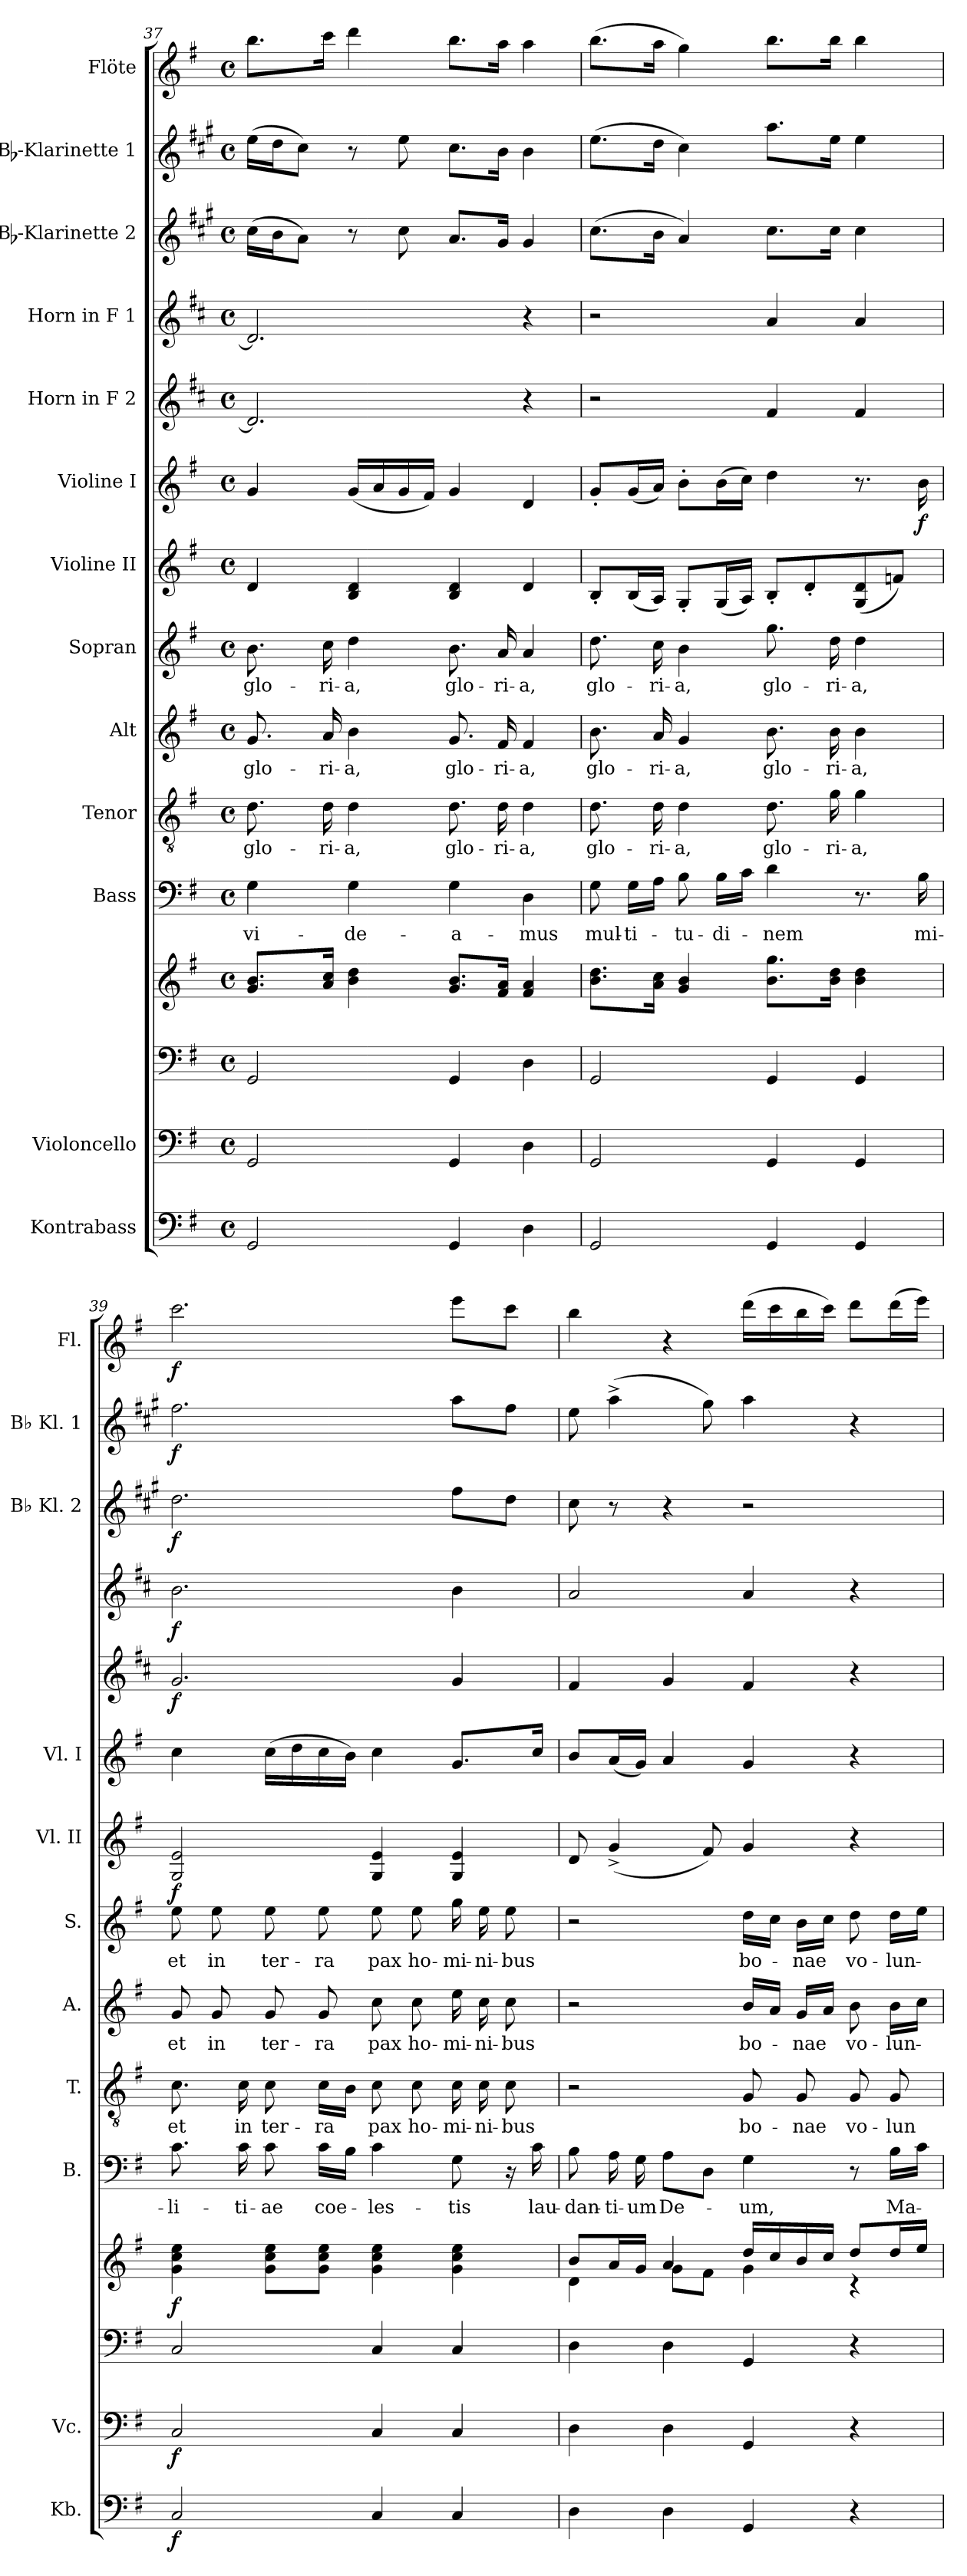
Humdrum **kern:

**kern	**dynam	**kern	**dynam	**kern	**kern	**dynam	**kern	**text	**kern	**text	**kern	**text	**kern	**text	**kern	**dynam	**kern	**dynam	**kern	**dynam	**kern	**dynam	**kern	**dynam	**kern	**dynam	**kern	**dynam
*part14	*part14	*part13	*part13	*part12	*part12	*part12	*part11	*part11	*part10	*part10	*part9	*part9	*part8	*part8	*part7	*part7	*part6	*part6	*part5	*part5	*part4	*part4	*part3	*part3	*part2	*part2	*part1	*part1
*staff15	*staff15	*staff14	*staff14	*staff13	*staff12	*staff12/13	*staff11	*staff11	*staff10	*staff10	*staff9	*staff9	*staff8	*staff8	*staff7	*staff7	*staff6	*staff6	*staff5	*staff5	*staff4	*staff4	*staff3	*staff3	*staff2	*staff2	*staff1	*staff1
*I"Kontrabass	*	*I"Violoncello	*	*	*	*	*I"Bass	*	*I"Tenor	*	*I"Alt	*	*I"Sopran	*	*I"Violine II	*	*I"Violine I	*	*I"Horn in F 2	*	*I"Horn in F 1	*	*I"Bb-Klarinette 2	*	*I"Bb-Klarinette 1	*	*I"Flöte	*
*I'Kb.	*	*I'Vc.	*	*	*	*	*I'B.	*	*I'T.	*	*I'A.	*	*I'S.	*	*I'Vl. II	*	*I'Vl. I	*	*	*	*	*	*I'Bb Kl. 2	*	*I'Bb Kl. 1	*	*I'Fl.	*
*clefF4	*	*clefF4	*	*clefF4	*clefG2	*	*clefF4	*	*clefGv2	*	*clefG2	*	*clefG2	*	*clefG2	*	*clefG2	*	*clefG2	*	*clefG2	*	*clefG2	*	*clefG2	*	*clefG2	*
*ITrd7c12	*	*	*	*	*	*	*	*	*	*	*	*	*	*	*	*	*	*	*ITrd4c7	*	*ITrd4c7	*	*ITrd1c2	*	*ITrd1c2	*	*	*
*k[f#]	*	*k[f#]	*	*k[f#]	*k[f#]	*	*k[f#]	*	*k[f#]	*	*k[f#]	*	*k[f#]	*	*k[f#]	*	*k[f#]	*	*k[f#]	*	*k[f#]	*	*k[f#]	*	*k[f#]	*	*k[f#]	*
*G:	*	*G:	*	*G:	*G:	*	*G:	*	*G:	*	*G:	*	*G:	*	*G:	*	*G:	*	*G:	*	*G:	*	*G:	*	*G:	*	*G:	*
*M4/4	*	*M4/4	*	*M4/4	*M4/4	*	*M4/4	*	*M4/4	*	*M4/4	*	*M4/4	*	*M4/4	*	*M4/4	*	*M4/4	*	*M4/4	*	*M4/4	*	*M4/4	*	*M4/4	*
*met(c)	*	*met(c)	*	*met(c)	*met(c)	*	*met(c)	*	*met(c)	*	*met(c)	*	*met(c)	*	*met(c)	*	*met(c)	*	*met(c)	*	*met(c)	*	*met(c)	*	*met(c)	*	*met(c)	*
=37	=37	=37	=37	=37	=37	=37	=37	=37	=37	=37	=37	=37	=37	=37	=37	=37	=37	=37	=37	=37	=37	=37	=37	=37	=37	=37	=37	=37
!	!	!	!	!	!	!	!	!LO:LY:b	!	!LO:LY:b	!	!LO:LY:b	!	!LO:LY:b	!	!	!	!	!	!	!	!	!	!	!	!	!	!
2GGG/	.	2GG/	.	2GG/	8.g/ 8.b/L	.	4G\	vi-	8.d\	glo-	8.g/	glo-	8.b\	glo-	4d/	.	4g/	.	2.G/]	.	2.G/]	.	(>16b\LL	.	(>16dd\LL	.	8.bb\L	.
.	.	.	.	.	.	.	.	.	.	.	.	.	.	.	.	.	.	.	.	.	.	.	16a\J	.	16cc\J	.	.	.
.	.	.	.	.	.	.	.	.	.	.	.	.	.	.	.	.	.	.	.	.	.	.	8g\J)	.	8b\J)	.	.	.
!	!	!	!	!	!	!	!	!	!	!LO:LY:b	!	!LO:LY:b	!	!LO:LY:b	!	!	!	!	!	!	!	!	!	!	!	!	!	!
.	.	.	.	.	16a/ 16cc/Jk	.	.	.	16d\	-ri-	16a/	-ri-	16cc\	-ri-	.	.	.	.	.	.	.	.	.	.	.	.	16ccc\Jk	.
!	!	!	!	!	!	!	!	!LO:LY:b	!	!LO:LY:b	!	!LO:LY:b	!	!LO:LY:b	!	!	!	!	!	!	!	!	!	!	!	!	!	!
.	.	.	.	.	4b\ 4dd\	.	4G\	-de-	4d\	-a,	4b\	-a,	4dd\	-a,	4B/ 4d/	.	(<16g/LL	.	.	.	.	.	8r	.	8r	.	4ddd\	.
.	.	.	.	.	.	.	.	.	.	.	.	.	.	.	.	.	16a/	.	.	.	.	.	.	.	.	.	.	.
.	.	.	.	.	.	.	.	.	.	.	.	.	.	.	.	.	16g/	.	.	.	.	.	8b\	.	8dd\	.	.	.
.	.	.	.	.	.	.	.	.	.	.	.	.	.	.	.	.	16f#/JJ)	.	.	.	.	.	.	.	.	.	.	.
!	!	!	!	!	!	!	!	!LO:LY:b	!	!LO:LY:b	!	!LO:LY:b	!	!LO:LY:b	!	!	!	!	!	!	!	!	!	!	!	!	!	!
4GGG/	.	4GG/	.	4GG/	8.g/ 8.b/L	.	4G\	-a-	8.d\	glo-	8.g/	glo-	8.b\	glo-	4B/ 4d/	.	4g/	.	.	.	.	.	8.g/L	.	8.b\L	.	8.bb\L	.
!	!	!	!	!	!	!	!	!	!	!LO:LY:b	!	!LO:LY:b	!	!LO:LY:b	!	!	!	!	!	!	!	!	!	!	!	!	!	!
.	.	.	.	.	16f#/ 16a/Jk	.	.	.	16d\	-ri-	16f#/	-ri-	16a/	-ri-	.	.	.	.	.	.	.	.	16f#/Jk	.	16a\Jk	.	16aa\Jk	.
!	!	!	!	!	!	!	!	!LO:LY:b	!	!LO:LY:b	!	!LO:LY:b	!	!LO:LY:b	!	!	!	!	!	!	!	!	!	!	!	!	!	!
4DD\	.	4D\	.	4D\	4f#/ 4a/	.	4D\	-mus	4d\	-a,	4f#/	-a,	4a/	-a,	4d/	.	4d/	.	4r	.	4r	.	4f#/	.	4a\	.	4aa\	.
=38	=38	=38	=38	=38	=38	=38	=38	=38	=38	=38	=38	=38	=38	=38	=38	=38	=38	=38	=38	=38	=38	=38	=38	=38	=38	=38	=38	=38
!	!	!	!	!	!	!	!	!LO:LY:b	!	!LO:LY:b	!	!LO:LY:b	!	!LO:LY:b	!	!	!	!	!	!	!	!	!	!	!	!	!	!
2GGG/	.	2GG/	.	2GG/	8.b\ 8.dd\L	.	8G\	mul-	8.d\	glo-	8.b\	glo-	8.dd\	glo-	8B'</L	.	8g'</L	.	2r	.	2r	.	(>8.b\L	.	(>8.dd\L	.	(>8.bb\L	.
!	!	!	!	!	!	!	!	!LO:LY:b	!	!	!	!	!	!	!	!	!	!	!	!	!	!	!	!	!	!	!	!
.	.	.	.	.	.	.	16G\LL	-ti-	.	.	.	.	.	.	(<16B/L	.	(<16g/L	.	.	.	.	.	.	.	.	.	.	.
!	!	!	!	!	!	!	!	!	!	!LO:LY:b	!	!LO:LY:b	!	!LO:LY:b	!	!	!	!	!	!	!	!	!	!	!	!	!	!
.	.	.	.	.	16a\ 16cc\Jk	.	16A\JJ	.	16d\	-ri-	16a/	-ri-	16cc\	-ri-	16A/JJ)	.	16a/JJ)	.	.	.	.	.	16a\Jk	.	16cc\Jk	.	16aa\Jk	.
!	!	!	!	!	!	!	!	!LO:LY:b	!	!LO:LY:b	!	!LO:LY:b	!	!LO:LY:b	!	!	!	!	!	!	!	!	!	!	!	!	!	!
.	.	.	.	.	4g/ 4b/	.	8B\	-tu-	4d\	-a,	4g/	-a,	4b\	-a,	8G'</L	.	8b'>\L	.	.	.	.	.	4g/)	.	4b\)	.	4gg\)	.
!	!	!	!	!	!	!	!	!LO:LY:b	!	!	!	!	!	!	!	!	!	!	!	!	!	!	!	!	!	!	!	!
.	.	.	.	.	.	.	16B\LL	-di-	.	.	.	.	.	.	(<16G/L	.	(>16b\L	.	.	.	.	.	.	.	.	.	.	.
.	.	.	.	.	.	.	16c\JJ	.	.	.	.	.	.	.	16A/JJ)	.	16cc\JJ)	.	.	.	.	.	.	.	.	.	.	.
!	!	!	!	!	!	!	!	!LO:LY:b	!	!LO:LY:b	!	!LO:LY:b	!	!LO:LY:b	!	!	!	!	!	!	!	!	!	!	!	!	!	!
4GGG/	.	4GG/	.	4GG/	8.b\ 8.gg\L	.	4d\	-nem	8.d\	glo-	8.b\	glo-	8.gg\	glo-	8B'</L	.	4dd\	.	4B/	.	4d/	.	8.b\L	.	8.gg\L	.	8.bb\L	.
.	.	.	.	.	.	.	.	.	.	.	.	.	.	.	8d'</	.	.	.	.	.	.	.	.	.	.	.	.	.
!	!	!	!	!	!	!	!	!	!	!LO:LY:b	!	!LO:LY:b	!	!LO:LY:b	!	!	!	!	!	!	!	!	!	!	!	!	!	!
.	.	.	.	.	16b\ 16dd\Jk	.	.	.	16g\	-ri-	16b\	-ri-	16dd\	-ri-	.	.	.	.	.	.	.	.	16b\Jk	.	16dd\Jk	.	16bb\Jk	.
!	!	!	!	!	!	!	!	!	!	!LO:LY:b	!	!LO:LY:b	!	!LO:LY:b	!	!	!	!	!	!	!	!	!	!	!	!	!	!
4GGG/	.	4GG/	.	4GG/	4b\ 4dd\	.	8.r	.	4g\	-a,	4b\	-a,	4dd\	-a,	(<8G/ 8d/	.	8.r	.	4B/	.	4d/	.	4b\	.	4dd\	.	4bb\	.
.	.	.	.	.	.	.	.	.	.	.	.	.	.	.	8fn/J)	.	.	.	.	.	.	.	.	.	.	.	.	.
!	!	!	!	!	!	!	!	!LO:LY:b	!	!	!	!	!	!	!	!	!	!LO:DY:b	!	!	!	!	!	!	!	!	!	!
.	.	.	.	.	.	.	16B\	mi-	.	.	.	.	.	.	.	.	16b\	f	.	.	.	.	.	.	.	.	.	.
!!LO:PB:g=z
=39	=39	=39	=39	=39	=39	=39	=39	=39	=39	=39	=39	=39	=39	=39	=39	=39	=39	=39	=39	=39	=39	=39	=39	=39	=39	=39	=39	=39
!	!LO:DY:b	!	!LO:DY:b	!	!	!LO:DY:b	!	!LO:LY:b	!	!LO:LY:b	!	!LO:LY:b	!	!LO:LY:b	!	!LO:DY:b	!	!	!	!LO:DY:b	!	!LO:DY:b	!	!LO:DY:b	!	!LO:DY:b	!	!LO:DY:b
2CC/	f	2C/	f	2C/	4g\ 4cc\ 4ee\	f	8.c\	-li-	8.c\	et	8g/	et	8ee\	et	2G/ 2e/	f	4cc\	.	2.c/	f	2.e\	f	2.cc\	f	2.ee\	f	2.ccc\	f
!	!	!	!	!	!	!	!	!	!	!	!	!LO:LY:b	!	!LO:LY:b	!	!	!	!	!	!	!	!	!	!	!	!	!	!
.	.	.	.	.	.	.	.	.	.	.	8g/	in	8ee\	in	.	.	.	.	.	.	.	.	.	.	.	.	.	.
!	!	!	!	!	!	!	!	!LO:LY:b	!	!LO:LY:b	!	!	!	!	!	!	!	!	!	!	!	!	!	!	!	!	!	!
.	.	.	.	.	.	.	16c\	-ti-	16c\	in	.	.	.	.	.	.	.	.	.	.	.	.	.	.	.	.	.	.
!	!	!	!	!	!	!	!	!LO:LY:b	!	!LO:LY:b	!	!LO:LY:b	!	!LO:LY:b	!	!	!	!	!	!	!	!	!	!	!	!	!	!
.	.	.	.	.	8g\ 8cc\ 8ee\L	.	8c\	-ae	8c\	ter-	8g/	ter-	8ee\	ter-	.	.	(>16cc\LL	.	.	.	.	.	.	.	.	.	.	.
.	.	.	.	.	.	.	.	.	.	.	.	.	.	.	.	.	16dd\	.	.	.	.	.	.	.	.	.	.	.
!	!	!	!	!	!	!	!	!LO:LY:b	!	!LO:LY:b	!	!LO:LY:b	!	!LO:LY:b	!	!	!	!	!	!	!	!	!	!	!	!	!	!
.	.	.	.	.	8g\ 8cc\ 8ee\J	.	16c\LL	coe-	16c\LL	-ra	8g/	-ra	8ee\	-ra	.	.	16cc\	.	.	.	.	.	.	.	.	.	.	.
.	.	.	.	.	.	.	16B\JJ	.	16B\JJ	.	.	.	.	.	.	.	16b\JJ)	.	.	.	.	.	.	.	.	.	.	.
!	!	!	!	!	!	!	!	!LO:LY:b	!	!LO:LY:b	!	!LO:LY:b	!	!LO:LY:b	!	!	!	!	!	!	!	!	!	!	!	!	!	!
4CC/	.	4C/	.	4C/	4g\ 4cc\ 4ee\	.	4c\	-les-	8c\	pax	8cc\	pax	8ee\	pax	4G/ 4e/	.	4cc\	.	.	.	.	.	.	.	.	.	.	.
!	!	!	!	!	!	!	!	!	!	!LO:LY:b	!	!LO:LY:b	!	!LO:LY:b	!	!	!	!	!	!	!	!	!	!	!	!	!	!
.	.	.	.	.	.	.	.	.	8c\	ho-	8cc\	ho-	8ee\	ho-	.	.	.	.	.	.	.	.	.	.	.	.	.	.
!	!	!	!	!	!	!	!	!LO:LY:b	!	!LO:LY:b	!	!LO:LY:b	!	!LO:LY:b	!	!	!	!	!	!	!	!	!	!	!	!	!	!
4CC/	.	4C/	.	4C/	4g\ 4cc\ 4ee\	.	8G\	-tis	16c\	-mi-	16ee\	-mi-	16gg\	-mi-	4G/ 4e/	.	8.g/L	.	4c/	.	4e\	.	8ee\L	.	8gg\L	.	8eee\L	.
!	!	!	!	!	!	!	!	!	!	!LO:LY:b	!	!LO:LY:b	!	!LO:LY:b	!	!	!	!	!	!	!	!	!	!	!	!	!	!
.	.	.	.	.	.	.	.	.	16c\	-ni-	16cc\	-ni-	16ee\	-ni-	.	.	.	.	.	.	.	.	.	.	.	.	.	.
!	!	!	!	!	!	!	!	!	!	!LO:LY:b	!	!LO:LY:b	!	!LO:LY:b	!	!	!	!	!	!	!	!	!	!	!	!	!	!
.	.	.	.	.	.	.	16r	.	8c\	-bus	8cc\	-bus	8ee\	-bus	.	.	.	.	.	.	.	.	8cc\J	.	8ee\J	.	8ccc\J	.
!	!	!	!	!	!	!	!	!LO:LY:b	!	!	!	!	!	!	!	!	!	!	!	!	!	!	!	!	!	!	!	!
.	.	.	.	.	.	.	16c\	lau-	.	.	.	.	.	.	.	.	16cc/Jk	.	.	.	.	.	.	.	.	.	.	.
=40	=40	=40	=40	=40	=40	=40	=40	=40	=40	=40	=40	=40	=40	=40	=40	=40	=40	=40	=40	=40	=40	=40	=40	=40	=40	=40	=40	=40
*	*	*	*	*	*^	*	*	*	*	*	*	*	*	*	*	*	*	*	*	*	*	*	*	*	*	*	*	*
!	!	!	!	!	!	!	!	!	!LO:LY:b	!	!	!	!	!	!	!	!	!	!	!	!	!	!	!	!	!	!	!	!
4DD\	.	4D\	.	4D\	8b/L	4d\	.	8B\	-dan-	2r	.	2r	.	2r	.	8d/	.	8b/L	.	4B/	.	2d/	.	8b\	.	8dd\	.	4bb\	.
!	!	!	!	!	!	!	!	!	!LO:LY:b	!	!	!	!	!	!	!	!	!	!	!	!	!	!	!	!	!	!	!	!
.	.	.	.	.	16a/L	.	.	16A\	-ti-	.	.	.	.	.	.	(<4g^</	.	(<16a/L	.	.	.	.	.	8r	.	(>4gg^>\	.	.	.
!	!	!	!	!	!	!	!	!	!LO:LY:b	!	!	!	!	!	!	!	!	!	!	!	!	!	!	!	!	!	!	!	!
.	.	.	.	.	16g/JJ	.	.	16G\	-um	.	.	.	.	.	.	.	.	16g/JJ)	.	.	.	.	.	.	.	.	.	.	.
!	!	!	!	!	!	!	!	!	!LO:LY:b	!	!	!	!	!	!	!	!	!	!	!	!	!	!	!	!	!	!	!	!
4DD\	.	4D\	.	4D\	4a/	8g\L	.	8A\L	De-	.	.	.	.	.	.	.	.	4a/	.	4c/	.	.	.	4r	.	.	.	4r	.
.	.	.	.	.	.	8f#\J	.	8D\J	.	.	.	.	.	.	.	8f#/)	.	.	.	.	.	.	.	.	.	8ff#\)	.	.	.
!	!	!	!	!	!	!	!	!	!LO:LY:b	!	!LO:LY:b	!	!LO:LY:b	!	!LO:LY:b	!	!	!	!	!	!	!	!	!	!	!	!	!	!
4GGG/	.	4GG/	.	4GG/	16dd/LL	4g\	.	4G\	-um,	8G/	bo-	16b/LL	bo-	16dd\LL	bo-	4g/	.	4g/	.	4B/	.	4d/	.	2r	.	4gg\	.	(>16ddd\LL	.
.	.	.	.	.	16cc/	.	.	.	.	.	.	16a/JJ	.	16cc\JJ	.	.	.	.	.	.	.	.	.	.	.	.	.	16ccc\	.
!	!	!	!	!	!	!	!	!	!	!	!LO:LY:b	!	!LO:LY:b	!	!LO:LY:b	!	!	!	!	!	!	!	!	!	!	!	!	!	!
.	.	.	.	.	16b/	.	.	.	.	8G/	-nae	16g/LL	-nae	16b\LL	-nae	.	.	.	.	.	.	.	.	.	.	.	.	16bb\	.
.	.	.	.	.	16cc/JJ	.	.	.	.	.	.	16a/JJ	.	16cc\JJ	.	.	.	.	.	.	.	.	.	.	.	.	.	16ccc\JJ)	.
!	!	!	!	!	!	!	!	!	!	!	!LO:LY:b	!	!LO:LY:b	!	!LO:LY:b	!	!	!	!	!	!	!	!	!	!	!	!	!	!
4r	.	4r	.	4r	8dd/L	4rc	.	8r	.	8G/	vo-	8b\	vo-	8dd\	vo-	4r	.	4r	.	4r	.	4r	.	.	.	4r	.	8ddd\L	.
!	!	!	!	!	!	!	!	!	!LO:LY:b	!	!LO:LY:b	!	!LO:LY:b	!	!LO:LY:b	!	!	!	!	!	!	!	!	!	!	!	!	!	!
.	.	.	.	.	16dd/L	.	.	16B\LL	Ma-	8G/	-lun-	16b\LL	-lun-	16dd\LL	-lun-	.	.	.	.	.	.	.	.	.	.	.	.	(>16ddd\L	.
.	.	.	.	.	16ee/JJ	.	.	16c\JJ	.	.	.	16cc\JJ	.	16ee\JJ	.	.	.	.	.	.	.	.	.	.	.	.	.	16eee\JJ)	.
*	*	*	*	*	*v	*v	*	*	*	*	*	*	*	*	*	*	*	*	*	*	*	*	*	*	*	*	*	*	*
=	=	=	=	=	=	=	=	=	=	=	=	=	=	=	=	=	=	=	=	=	=	=	=	=	=	=	=	=
*-	*-	*-	*-	*-	*-	*-	*-	*-	*-	*-	*-	*-	*-	*-	*-	*-	*-	*-	*-	*-	*-	*-	*-	*-	*-	*-	*-	*-
